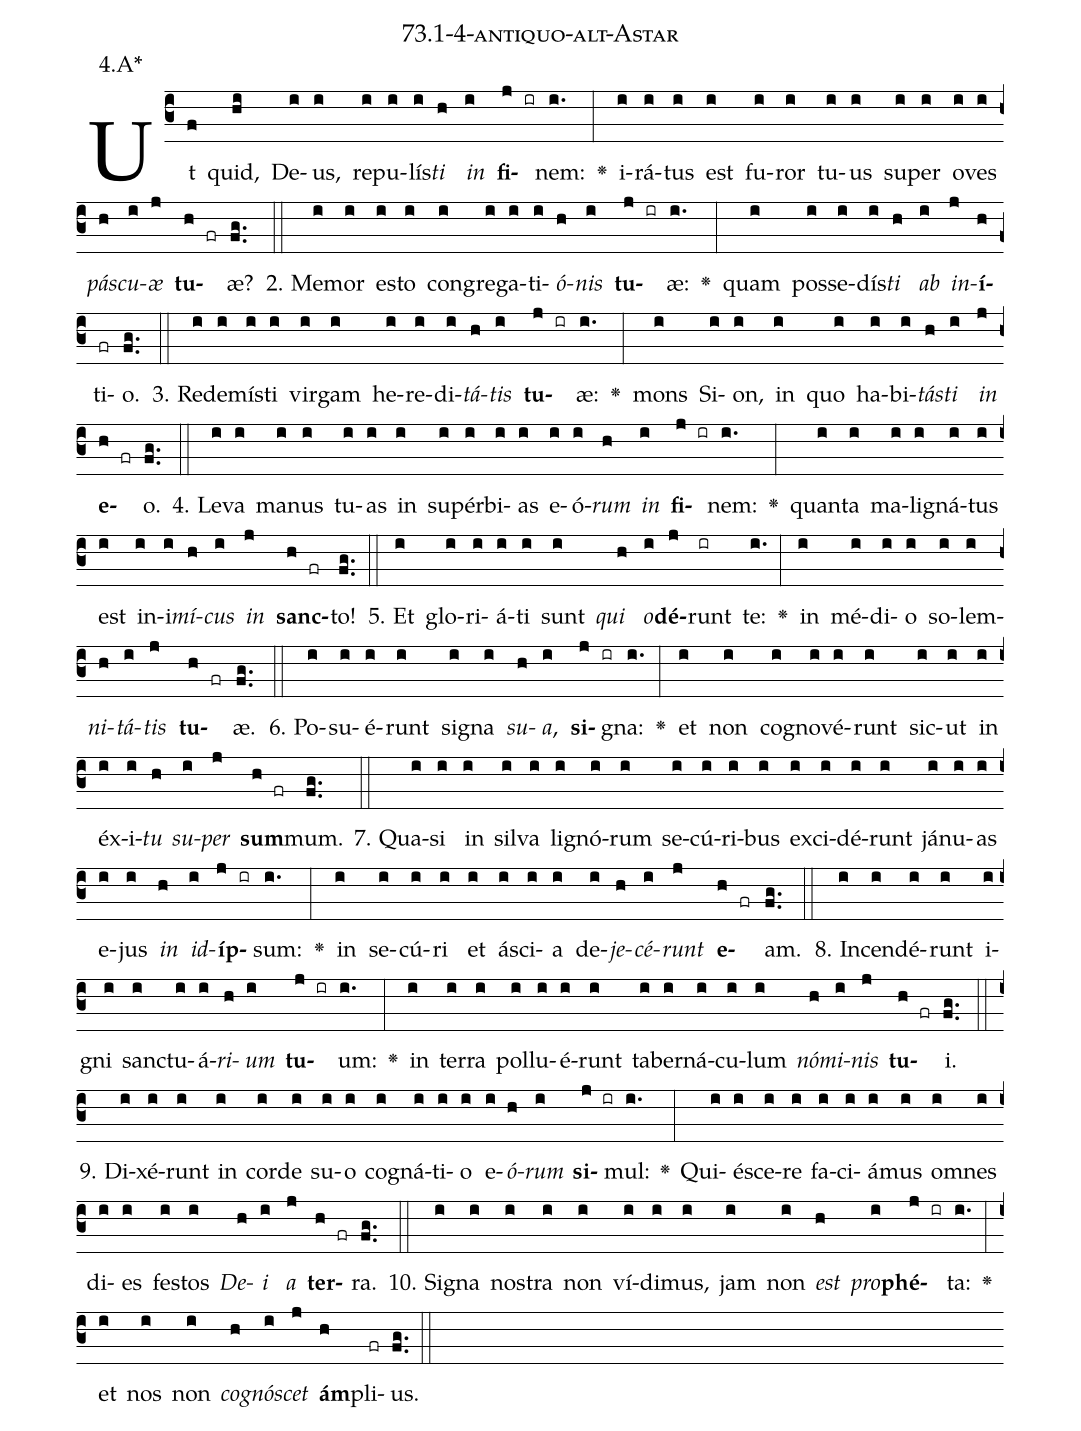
name: 73.1-4-antiquo-alt-Astar;
annotation: 4.A*;
%%
(c3)Ut(f) quid,(hi) De(i)us,(i) re(i)pu(i)lís(i)<i>ti</i>(h) <i>in</i>(i) <b>fi</b>(j ir)nem:(i.) <v>\greheightstar</v>(:) i(i)rá(i)tus(i) est(i) fu(i)ror(i) tu(i)us(i) su(i)per(i) o(i)ves(i) <i>pás</i>(h)<i>cu</i>(i)<i>æ</i>(j) <b>tu</b>(h fr)æ?(fg..) (::)
2. Me(i)mor(i) es(i)to(i) con(i)gre(i)ga(i)ti(i)<i>ó</i>(h)<i>nis</i>(i) <b>tu</b>(j ir)æ:(i.) <v>\greheightstar</v>(:) quam(i) pos(i)se(i)dís(i)<i>ti</i>(h) <i>ab</i>(i) <i>in</i>(j)<b>í</b>(h)ti(fr)o.(fg..) (::)
3. Red(i)e(i)mís(i)ti(i) vir(i)gam(i) he(i)re(i)di(i)<i>tá</i>(h)<i>tis</i>(i) <b>tu</b>(j ir)æ:(i.) <v>\greheightstar</v>(:) mons(i) Si(i)on,(i) in(i) quo(i) ha(i)bi(i)<i>tás</i>(h)<i>ti</i>(i) <i>in</i>(j) <b>e</b>(h fr)o.(fg..) (::)
4. Le(i)va(i) ma(i)nus(i) tu(i)as(i) in(i) su(i)pér(i)bi(i)as(i) e(i)ó(i)<i>rum</i>(h) <i>in</i>(i) <b>fi</b>(j ir)nem:(i.) <v>\greheightstar</v>(:) quan(i)ta(i) ma(i)li(i)gná(i)tus(i) est(i) in(i)i(i)<i>mí</i>(h)<i>cus</i>(i) <i>in</i>(j) <b>sanc</b>(h fr)to!(fg..) (::)
5. Et(i) glo(i)ri(i)á(i)ti(i) sunt(i) <i>qui</i>(h) <i>o</i>(i)<b>dé</b>(j)runt(ir) te:(i.) <v>\greheightstar</v>(:) in(i) mé(i)di(i)o(i) so(i)lem(i)<i>ni</i>(h)<i>tá</i>(i)<i>tis</i>(j) <b>tu</b>(h fr)æ.(fg..) (::)
6. Po(i)su(i)é(i)runt(i) si(i)gna(i) <i>su</i>(h)<i>a</i>,(i) <b>si</b>(j ir)gna:(i.) <v>\greheightstar</v>(:) et(i) non(i) co(i)gno(i)vé(i)runt(i) sic(i)ut(i) in(i) éx(i)i(i)<i>tu</i>(h) <i>su</i>(i)<i>per</i>(j) <b>sum</b>(h fr)mum.(fg..) (::)
7. Qua(i)si(i) in(i) sil(i)va(i) li(i)gnó(i)rum(i) se(i)cú(i)ri(i)bus(i) ex(i)ci(i)dé(i)runt(i) já(i)nu(i)as(i) e(i)jus(i) <i>in</i>(h) <i>id</i>(i)<b>íp</b>(j ir)sum:(i.) <v>\greheightstar</v>(:) in(i) se(i)cú(i)ri(i) et(i) á(i)sci(i)a(i) de(i)<i>je</i>(h)<i>cé</i>(i)<i>runt</i>(j) <b>e</b>(h fr)am.(fg..) (::)
8. In(i)cen(i)dé(i)runt(i) i(i)gni(i) sanc(i)tu(i)á(i)<i>ri</i>(h)<i>um</i>(i) <b>tu</b>(j ir)um:(i.) <v>\greheightstar</v>(:) in(i) ter(i)ra(i) pol(i)lu(i)é(i)runt(i) ta(i)ber(i)ná(i)cu(i)lum(i) <i>nó</i>(h)<i>mi</i>(i)<i>nis</i>(j) <b>tu</b>(h fr)i.(fg..) (::)
9. Di(i)xé(i)runt(i) in(i) cor(i)de(i) su(i)o(i) co(i)gná(i)ti(i)o(i) e(i)<i>ó</i>(h)<i>rum</i>(i) <b>si</b>(j ir)mul:(i.) <v>\greheightstar</v>(:) Qui(i)é(i)sce(i)re(i) fa(i)ci(i)á(i)mus(i) om(i)nes(i) di(i)es(i) fes(i)tos(i) <i>De</i>(h)<i>i</i>(i) <i>a</i>(j) <b>ter</b>(h fr)ra.(fg..) (::)
10. Si(i)gna(i) nos(i)tra(i) non(i) ví(i)di(i)mus,(i) jam(i) non(i) <i>est</i>(h) <i>pro</i>(i)<b>phé</b>(j ir)ta:(i.) <v>\greheightstar</v>(:) et(i) nos(i) non(i) <i>co</i>(h)<i>gnó</i>(i)<i>scet</i>(j) <b>ám</b>(h)pli(fr)us.(fg..) (::)
